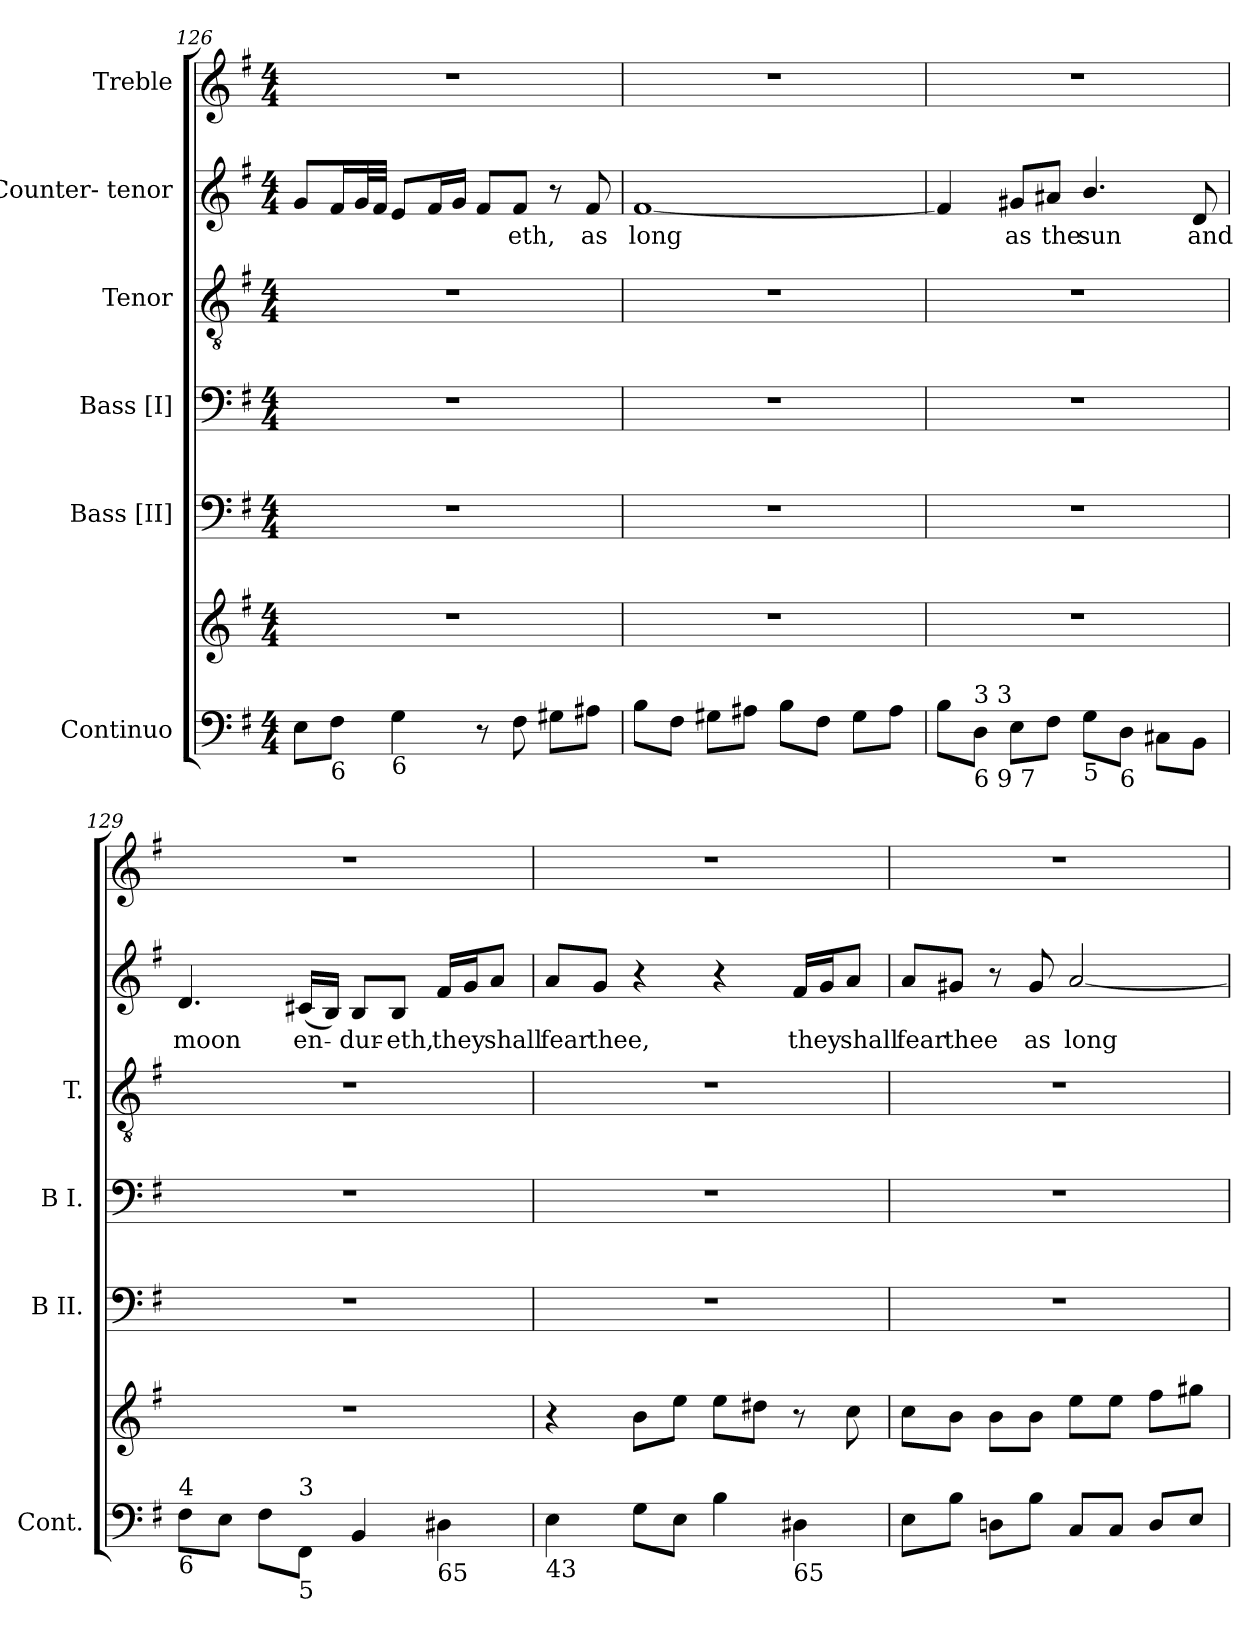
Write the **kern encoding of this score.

**kern	**kern	**kern	**kern	**kern	**kern	**text	**kern
*part6	*part6	*part5	*part4	*part3	*part2	*part2	*part1
*staff7	*staff6	*staff5	*staff4	*staff3	*staff2	*staff2	*staff1
*I"Continuo	*	*I"Bass [II]	*I"Bass [I]	*I"Tenor	*I"Counter- tenor	*	*I"Treble
*I'Cont.	*	*I'B II.	*I'B I.	*I'T.	*	*	*
*clefF4	*clefG2	*clefF4	*clefF4	*clefGv2	*clefG2	*	*clefG2
*	*	*	*	*ITrd7c12	*	*	*
*k[f#]	*k[f#]	*k[f#]	*k[f#]	*k[f#]	*k[f#]	*	*k[f#]
*G:	*G:	*G:	*G:	*G:	*G:	*	*G:
*M4/4	*M4/4	*M4/4	*M4/4	*M4/4	*M4/4	*	*M4/4
=126	=126	=126	=126	=126	=126	=126	=126
8Ei\L	1r	1r	1r	1r	8gi/L	.	1r
!LO:TX:b:t=6	!	!	!	!	!	!	!
8F#i\J	.	.	.	.	16f#i/L	.	.
.	.	.	.	.	32gi/L	.	.
.	.	.	.	.	32f#i/JJJ	.	.
!LO:TX:b:t=6	!	!	!	!	!	!	!
4Gi\	.	.	.	.	8ei/L	.	.
.	.	.	.	.	16f#i/L	.	.
.	.	.	.	.	16gi/JJ	.	.
8r	.	.	.	.	8f#i/L	.	.
!	!	!	!	!	!	!LO:LY:b:color=#000000	!
8F#i\	.	.	.	.	8f#i/J	-eth,	.
8G#Xi\L	.	.	.	.	8r	.	.
!	!	!	!	!	!	!LO:LY:b:color=#000000	!
8A#Xi\J	.	.	.	.	8f#i/	as	.
!!LO:LB:g=z
=127	=127	=127	=127	=127	=127	=127	=127
!	!	!	!	!	!	!LO:LY:b:color=#000000	!
8Bi\L	1r	1r	1r	1r	[1f#i	long	1r
8F#i\J	.	.	.	.	.	.	.
8G#Xi\L	.	.	.	.	.	.	.
8A#Xi\J	.	.	.	.	.	.	.
8Bi\L	.	.	.	.	.	.	.
8F#i\J	.	.	.	.	.	.	.
8G#i\L	.	.	.	.	.	.	.
8A#i\J	.	.	.	.	.	.	.
=128	=128	=128	=128	=128	=128	=128	=128
8Bi\L	1r	1r	1r	1r	4f#i/]	.	1r
!LO:TX:b:t=6     9     7	!	!	!	!	!	!	!
!LO:TX:t=3     3	!	!	!	!	!	!	!
8Di\J	.	.	.	.	.	.	.
!	!	!	!	!	!	!LO:LY:b:color=#000000	!
8Ei\L	.	.	.	.	8g#Xi/L	as	.
!	!	!	!	!	!	!LO:LY:b:color=#000000	!
8F#i\J	.	.	.	.	8a#Xi/J	the	.
!LO:TX:b:t=5	!	!	!	!	!	!	!
!	!	!	!	!	!	!LO:LY:b:color=#000000	!
8Gi\L	.	.	.	.	4.bi/	sun	.
!LO:TX:b:t=6	!	!	!	!	!	!	!
8Di\J	.	.	.	.	.	.	.
8C#Xi\L	.	.	.	.	.	.	.
!	!	!	!	!	!	!LO:LY:b:color=#000000	!
8BBi\J	.	.	.	.	8di/	and	.
=129	=129	=129	=129	=129	=129	=129	=129
!LO:TX:b:t=6	!	!	!	!	!	!	!
!LO:TX:t=4	!	!	!	!	!	!	!
!	!	!	!	!	!	!LO:LY:b:color=#000000	!
8F#i\L	1r	1r	1r	1r	4.di/	moon	1r
8Ei\J	.	.	.	.	.	.	.
8F#i\L	.	.	.	.	.	.	.
!LO:TX:b:t=5	!	!	!	!	!	!	!
!LO:TX:t=3	!	!	!	!	!	!	!
!	!	!	!	!	!	!LO:LY:b:color=#000000	!
8FF#i\J	.	.	.	.	(16c#Xi/LL	en-	.
.	.	.	.	.	16Bi/JJ)	.	.
!	!	!	!	!	!	!LO:LY:b:color=#000000	!
4BBi/	.	.	.	.	8Bi/L	-dur-	.
!	!	!	!	!	!	!LO:LY:b:color=#000000	!
.	.	.	.	.	8Bi/J	-eth,	.
!LO:TX:b:t=65	!	!	!	!	!	!	!
!	!	!	!	!	!	!LO:LY:b:color=#000000	!
4D#Xi\	.	.	.	.	16f#i/LL	they	.
.	.	.	.	.	16gi/J	.	.
!	!	!	!	!	!	!LO:LY:b:color=#000000	!
.	.	.	.	.	8ai/J	shall	.
!!LO:PB:g=z
=130	=130	=130	=130	=130	=130	=130	=130
!LO:TX:b:t=43	!	!	!	!	!	!	!
!	!	!	!	!	!	!LO:LY:b:color=#000000	!
4Ei\	4r	1r	1r	1r	8ai/L	fear	1r
!	!	!	!	!	!	!LO:LY:b:color=#000000	!
.	.	.	.	.	8gi/J	thee,	.
8Gi\L	8bi\L	.	.	.	4r	.	.
8Ei\J	8eei\J	.	.	.	.	.	.
4Bi\	8eei\L	.	.	.	4r	.	.
.	8dd#Xi\J	.	.	.	.	.	.
!LO:TX:b:t=65	!	!	!	!	!	!	!
!	!	!	!	!	!	!LO:LY:b:color=#000000	!
4D#Xi\	8r	.	.	.	16f#i/LL	they	.
.	.	.	.	.	16gi/J	.	.
!	!	!	!	!	!	!LO:LY:b:color=#000000	!
.	8cci\	.	.	.	8ai/J	shall	.
=131	=131	=131	=131	=131	=131	=131	=131
!	!	!	!	!	!	!LO:LY:b:color=#000000	!
8Ei\L	8cci\L	1r	1r	1r	8ai/L	fear	1r
!	!	!	!	!	!	!LO:LY:b:color=#000000	!
8Bi\J	8bi\J	.	.	.	8g#Xi/J	thee	.
8Dni\L	8bi\L	.	.	.	8r	.	.
!	!	!	!	!	!	!LO:LY:b:color=#000000	!
8Bi\J	8bi\J	.	.	.	8g#i/	as	.
!	!	!	!	!	!	!LO:LY:b:color=#000000	!
8Ci/L	8eei\L	.	.	.	[2ai/	long	.
8Ci/J	8eei\J	.	.	.	.	.	.
8Di/L	8ff#i\L	.	.	.	.	.	.
8Ei/J	8gg#Xi\J	.	.	.	.	.	.
=	=	=	=	=	=	=	=
*-	*-	*-	*-	*-	*-	*-	*-
